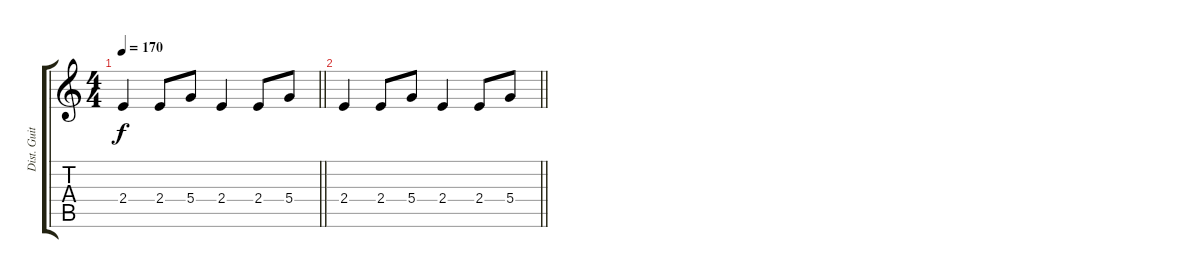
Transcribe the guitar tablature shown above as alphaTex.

\track ("Dist. Guit" "Dist. Guit") {instrument distortionguitar}
\staff {score tabs}
\tuning (E4 B3 G3 D3 A2 E2) {hide}
\ts (4 4)
\tempo 170
\clef g2
\barLineRight lightlight
\ks c
2.4.4{dy f} 2.4.8 5.4.8 2.4.4 2.4.8 5.4.8 |
\barLineRight lightlight
2.4.4 2.4.8 5.4.8 2.4.4 2.4.8 5.4.8
